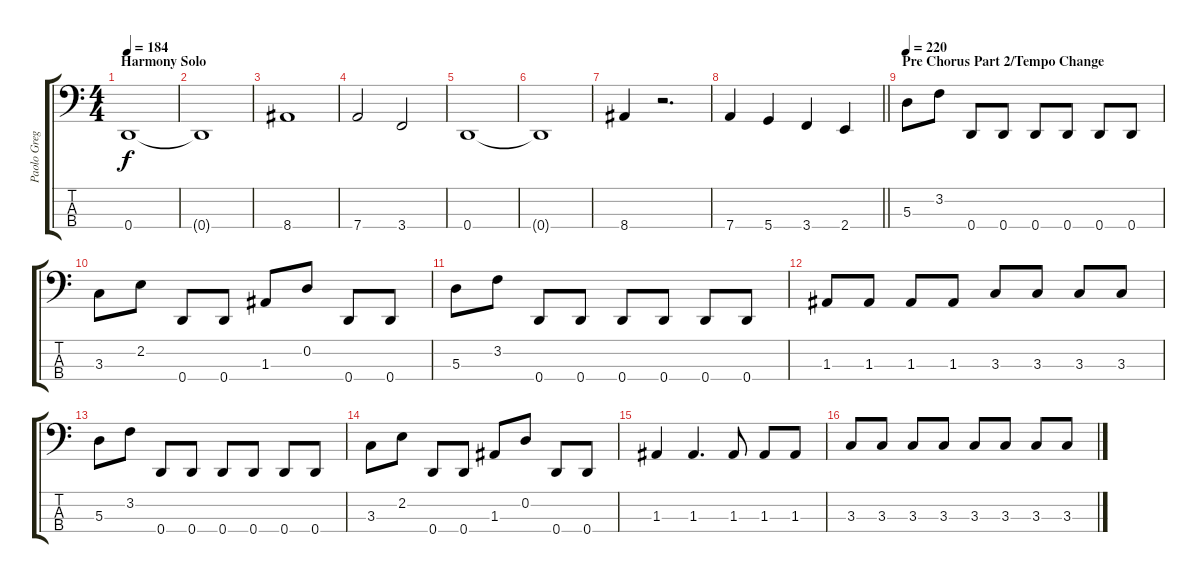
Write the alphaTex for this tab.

\track ("Paolo Gregoletto" "Paolo Greg") {instrument electricbassfinger}
\staff {score tabs}
\tuning (G2 D2 A1 D1) {hide}
\ts (4 4)
\section ("" "Harmony Solo")
\tempo 184
\clef f4
\ks c
0.4.1{dy f} |
0.4{t}.1 |
8.4.1 |
7.4.2 3.4.2 |
0.4.1 |
0.4{t}.1 |
8.4.4 r.2{d} |
\barLineRight lightlight
7.4.4 5.4.4 3.4.4 2.4.4 |
\section ("" "Pre Chorus Part 2/Tempo Change")
\tempo 220
5.3.8 3.2.8 0.4.8 0.4.8 0.4.8 0.4.8 0.4.8 0.4.8 |
3.3.8 2.2.8 0.4.8 0.4.8 1.3.8 0.2.8 0.4.8 0.4.8 |
5.3.8 3.2.8 0.4.8 0.4.8 0.4.8 0.4.8 0.4.8 0.4.8 |
1.3.8 1.3.8 1.3.8 1.3.8 3.3.8 3.3.8 3.3.8 3.3.8 |
5.3.8 3.2.8 0.4.8 0.4.8 0.4.8 0.4.8 0.4.8 0.4.8 |
3.3.8 2.2.8 0.4.8 0.4.8 1.3.8 0.2.8 0.4.8 0.4.8 |
1.3.4 1.3.4{d} 1.3.8 1.3.8 1.3.8 |
3.3.8 3.3.8 3.3.8 3.3.8 3.3.8 3.3.8 3.3.8 3.3.8
